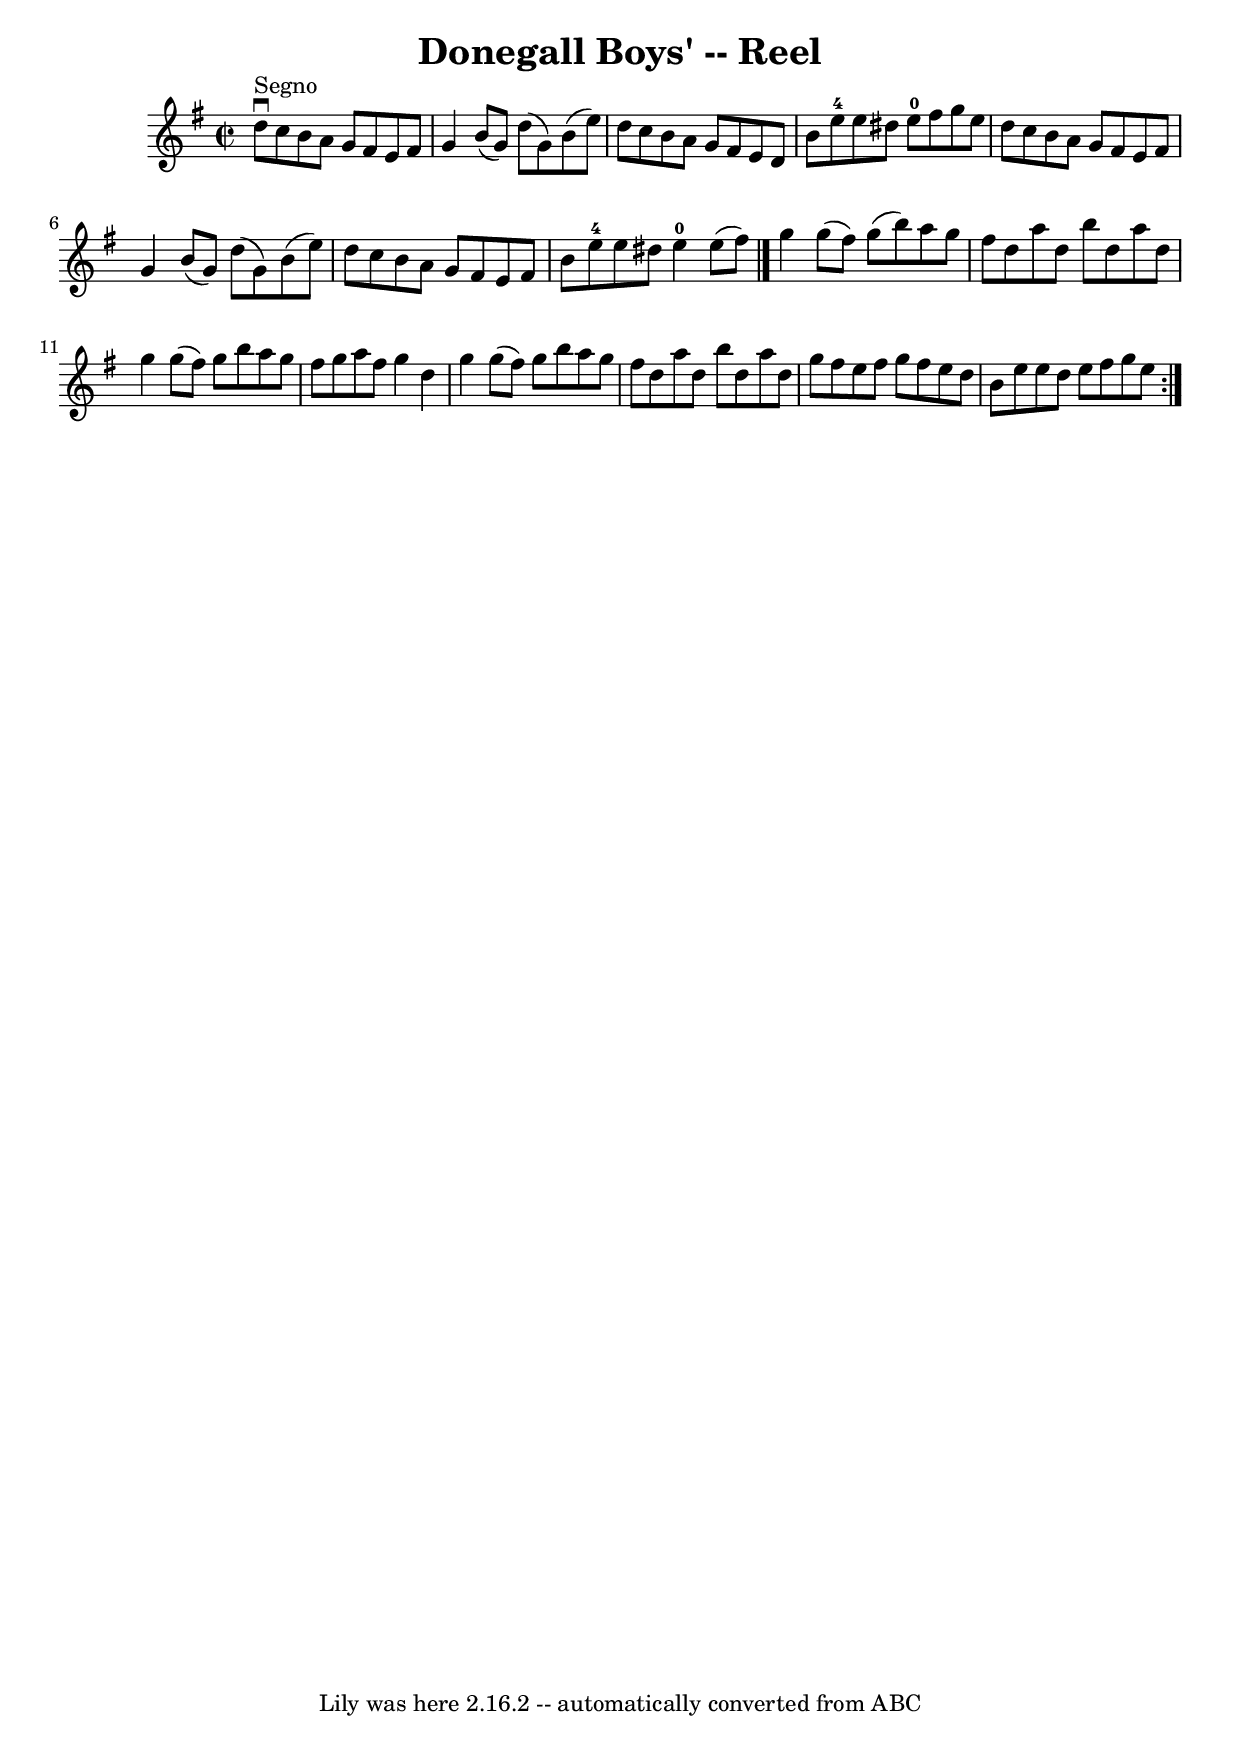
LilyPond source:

\version "2.7.40"
\include "Mammoth.ily"
\header {
	%% book = "Ryan's Mammoth Collection"
	crossRefNumber = "1"
	footnotes = "\\\\195"
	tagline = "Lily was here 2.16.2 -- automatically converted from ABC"
	title = "Donegall Boys' -- Reel"
}
voicedefault =  {


\override Staff.TimeSignature #'style = #'C
 \time 2/2 
\key g \major   \bar "|." d''8^"Segno"^\downbow c''8 b'8 
 a'8 g'8 fis'8 e'8 fis'8    |
 g'4 b'8 (g'8)   
d''8 (g'8) b'8 (e''8)   |
 d''8 c''8 b'8 a'8    
g'8 fis'8 e'8 d'8    |
 b'8 e''8-4 e''8 dis''8      
e''8-0 fis''8 g''8 e''8    |
 d''8 c''8 b'8 a'8   
 g'8 fis'8 e'8 fis'8    |
 g'4 b'8 (g'8) d''8 (
g'8) b'8 (e''8)   |
 d''8 c''8 b'8 a'8 g'8    
fis'8 e'8 fis'8    |
 b'8 e''8-4 e''8 dis''8 e''4 
-0 e''8 (fis''8) \bar "|."     \repeat volta 2 { g''4 g''8 (
fis''8) g''8 (b''8) a''8 g''8    |
 fis''8 d''8    
a''8 d''8 b''8 d''8 a''8 d''8    |
 g''4 g''8 (
fis''8) g''8 b''8 a''8 g''8    |
 fis''8 g''8 a''8  
 fis''8 g''4 d''4    |
 g''4 g''8 (fis''8) g''8    
b''8 a''8 g''8    |
 fis''8 d''8 a''8 d''8 b''8    
d''8 a''8 d''8    |
 g''8 fis''8 e''8 fis''8 g''8    
fis''8 e''8 d''8    |
 b'8 e''8 e''8 d''8 e''8    
fis''8 g''8 e''8      }   
}

\score{
    <<

	\context Staff="default"
	{
	    \voicedefault 
	}

    >>
	\layout {
	}
	\midi {}
}
